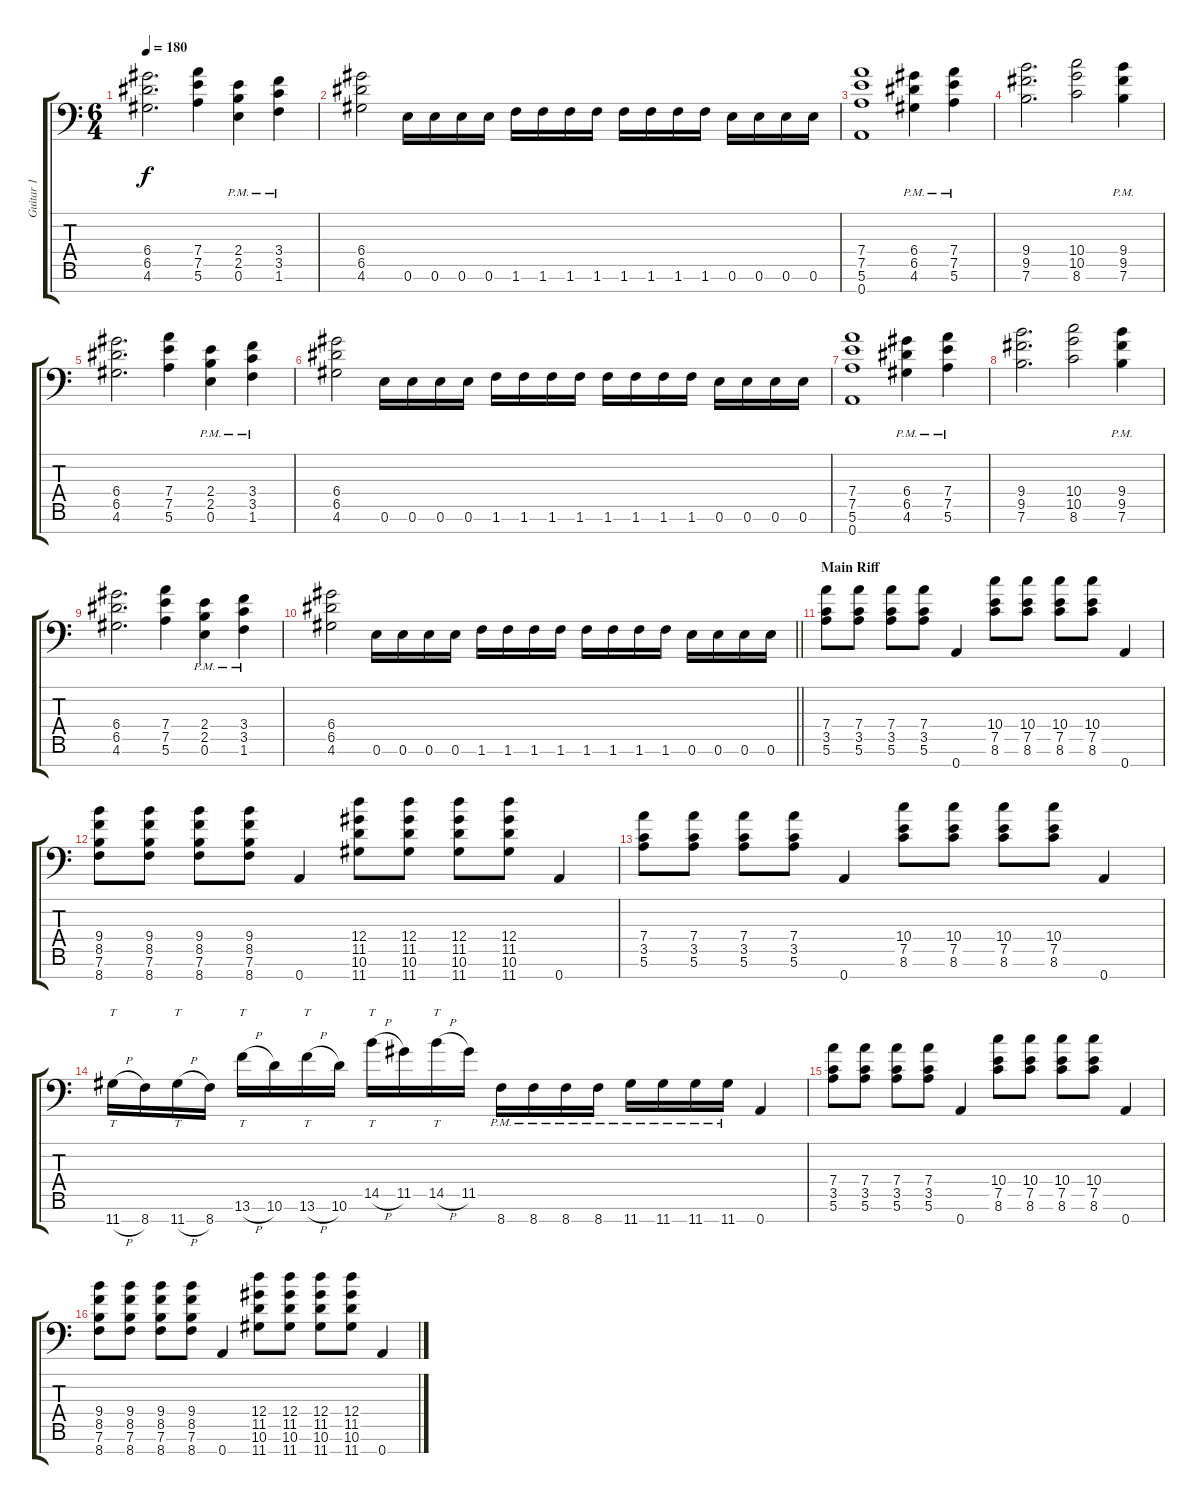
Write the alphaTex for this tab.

\track ("Guitar 1" "Guitar 1") {instrument distortionguitar}
\staff {score tabs}
\tuning (E4 B3 G3 D3 A2 E2 A1) {hide}
\ts (6 4)
\tempo 180
\clef f4
\ks c
(6.4 6.5 4.6).2{d dy f} (7.4 7.5 5.6).4 (2.4{pm} 2.5{pm} 0.6{pm}).4 (3.4{pm} 3.5{pm} 1.6{pm}).4 |
(6.4 6.5 4.6).2 0.6.16 0.6.16 0.6.16 0.6.16 1.6.16 1.6.16 1.6.16 1.6.16 1.6.16 1.6.16 1.6.16 1.6.16 0.6.16 0.6.16 0.6.16 0.6.16 |
(7.4 7.5 5.6 0.7).1 (6.4{pm} 6.5{pm} 4.6{pm}).4 (7.4{pm} 7.5{pm} 5.6{pm}).4 |
(9.4 9.5 7.6).2{d} (10.4 10.5 8.6).2 (9.4{pm} 9.5{pm} 7.6{pm}).4 |
(6.4 6.5 4.6).2{d} (7.4 7.5 5.6).4 (2.4{pm} 2.5{pm} 0.6{pm}).4 (3.4{pm} 3.5{pm} 1.6{pm}).4 |
(6.4 6.5 4.6).2 0.6.16 0.6.16 0.6.16 0.6.16 1.6.16 1.6.16 1.6.16 1.6.16 1.6.16 1.6.16 1.6.16 1.6.16 0.6.16 0.6.16 0.6.16 0.6.16 |
(7.4 7.5 5.6 0.7).1 (6.4{pm} 6.5{pm} 4.6{pm}).4 (7.4{pm} 7.5{pm} 5.6{pm}).4 |
(9.4 9.5 7.6).2{d} (10.4 10.5 8.6).2 (9.4{pm} 9.5{pm} 7.6{pm}).4 |
(6.4 6.5 4.6).2{d} (7.4 7.5 5.6).4 (2.4{pm} 2.5{pm} 0.6{pm}).4 (3.4{pm} 3.5{pm} 1.6{pm}).4 |
\barLineRight lightlight
(6.4 6.5 4.6).2 0.6.16 0.6.16 0.6.16 0.6.16 1.6.16 1.6.16 1.6.16 1.6.16 1.6.16 1.6.16 1.6.16 1.6.16 0.6.16 0.6.16 0.6.16 0.6.16 |
\section ("" "Main Riff")
(7.4 3.5 5.6).8 (7.4 3.5 5.6).8 (7.4 3.5 5.6).8 (7.4 3.5 5.6).8 0.7.4 (10.4 7.5 8.6).8 (10.4 7.5 8.6).8 (10.4 7.5 8.6).8 (10.4 7.5 8.6).8 0.7.4 |
(9.4 8.5 7.6 8.7).8 (9.4 8.5 7.6 8.7).8 (9.4 8.5 7.6 8.7).8 (9.4 8.5 7.6 8.7).8 0.7.4 (12.4 11.5 10.6 11.7).8 (12.4 11.5 10.6 11.7).8 (12.4 11.5 10.6 11.7).8 (12.4 11.5 10.6 11.7).8 0.7.4 |
(7.4 3.5 5.6).8 (7.4 3.5 5.6).8 (7.4 3.5 5.6).8 (7.4 3.5 5.6).8 0.7.4 (10.4 7.5 8.6).8 (10.4 7.5 8.6).8 (10.4 7.5 8.6).8 (10.4 7.5 8.6).8 0.7.4 |
11.7{h}.16{tt} 8.7.16 11.7{h}.16{tt} 8.7.16 13.6{h}.16{tt} 10.6.16 13.6{h}.16{tt} 10.6.16 14.5{h}.16{tt} 11.5.16 14.5{h}.16{tt} 11.5.16 8.7{pm}.16 8.7{pm}.16 8.7{pm}.16 8.7{pm}.16 11.7{pm}.16 11.7{pm}.16 11.7{pm}.16 11.7{pm}.16 0.7.4 |
(7.4 3.5 5.6).8 (7.4 3.5 5.6).8 (7.4 3.5 5.6).8 (7.4 3.5 5.6).8 0.7.4 (10.4 7.5 8.6).8 (10.4 7.5 8.6).8 (10.4 7.5 8.6).8 (10.4 7.5 8.6).8 0.7.4 |
(9.4 8.5 7.6 8.7).8 (9.4 8.5 7.6 8.7).8 (9.4 8.5 7.6 8.7).8 (9.4 8.5 7.6 8.7).8 0.7.4 (12.4 11.5 10.6 11.7).8 (12.4 11.5 10.6 11.7).8 (12.4 11.5 10.6 11.7).8 (12.4 11.5 10.6 11.7).8 0.7.4
